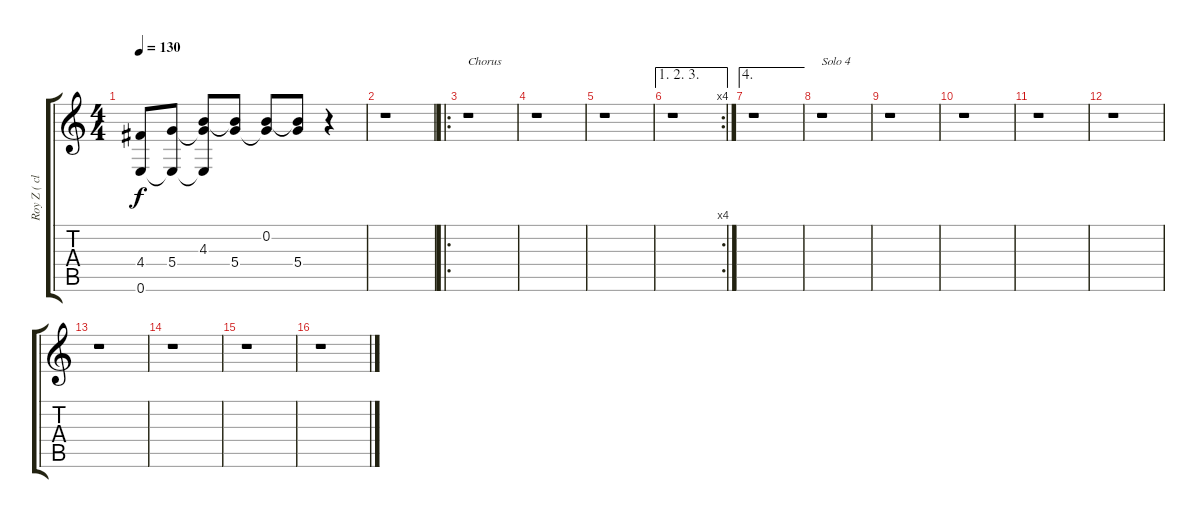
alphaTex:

\track ("Roy Z ( clean )" "Roy Z ( cl") {instrument electricguitarclean}
\staff {score tabs}
\tuning (E4 B3 G3 D3 A2 E2) {hide}
\ts (4 4)
\tempo 130
\clef g2
\ks c
(4.4{t} 0.6).8{dy f} (5.4 0.6{t}).8 (4.3 5.4{t} 0.6{t}).8 (4.3{t} 5.4).8 (0.2 5.4{t}).8 (0.2{t} 5.4).8 r.4 |
r.1 |
\ro
r.1{txt "Chorus"} |
r.1 |
r.1 |
\ae (1 2 3)
\rc 4
r.1 |
\ae 4
r.1 |
r.1{txt "Solo 4"} |
r.1 |
r.1 |
r.1 |
r.1 |
r.1 |
r.1 |
r.1 |
r.1
